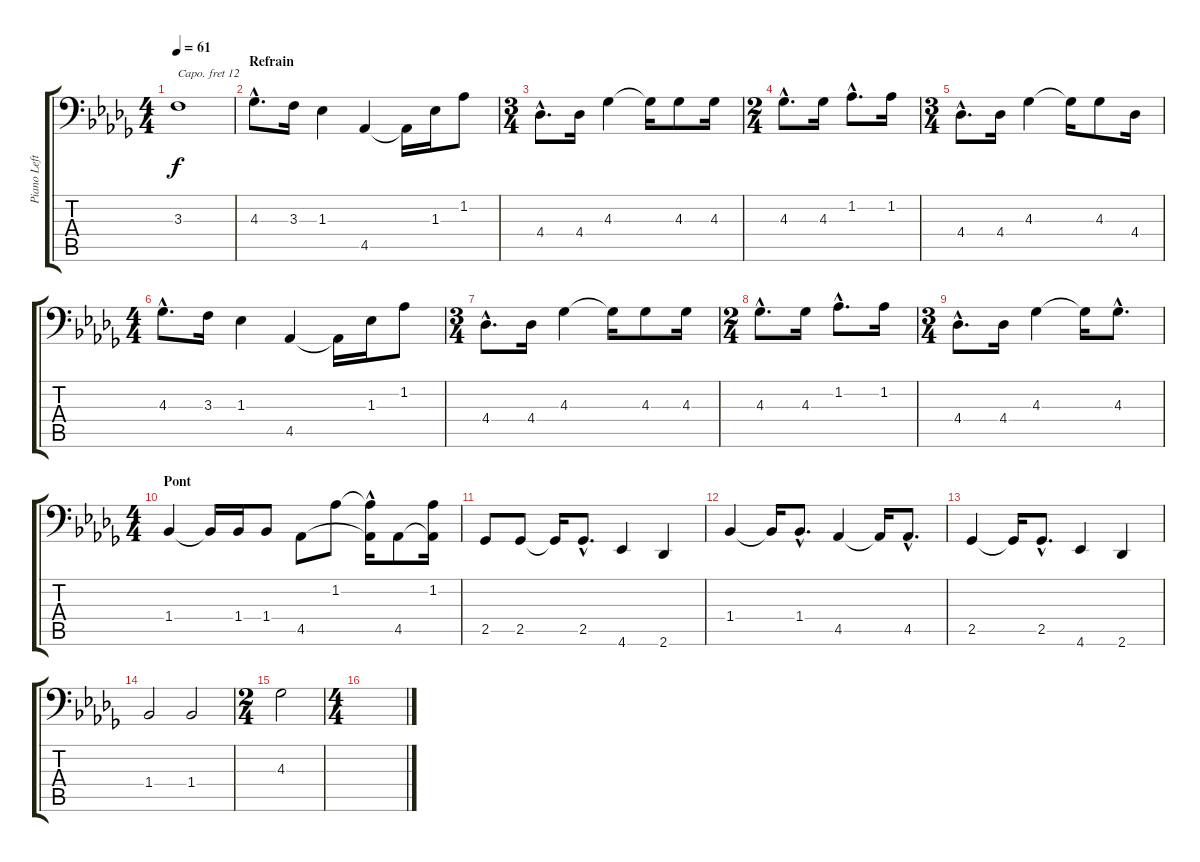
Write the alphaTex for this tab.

\track ("Piano Left Hand" "Piano Left") {instrument acousticgrandpiano}
\staff {score tabs}
\capo 12
\tuning (C3 G2 D2 A1 E1 B0) {hide}
\ts (4 4)
\tempo 61
\clef f4
\ks db
3.3.1{dy f} |
\section ("" "Refrain")
4.3{hac}.8{d} 3.3.16 1.3.4 4.5.4 4.5{t}.16 1.3.16 1.2.8 |
\ts (3 4)
4.4{hac}.8{d} 4.4.16 4.3.4 4.3{t}.16 4.3.8 4.3.16 |
\ts (2 4)
4.3{hac}.8{d} 4.3.16 1.2{hac}.8{d} 1.2.16 |
\ts (3 4)
4.4{hac}.8{d} 4.4.16 4.3.4 4.3{t}.16 4.3.8 4.4.16 |
\ts (4 4)
4.3{hac}.8{d} 3.3.16 1.3.4 4.5.4 4.5{t}.16 1.3.16 1.2.8 |
\ts (3 4)
4.4{hac}.8{d} 4.4.16 4.3.4 4.3{t}.16 4.3.8 4.3.16 |
\ts (2 4)
4.3{hac}.8{d} 4.3.16 1.2{hac}.8{d} 1.2.16 |
\ts (3 4)
4.4{hac}.8{d} 4.4.16 4.3.4 4.3{t}.16 4.3{hac}.8{d} |
\ts (4 4)
\section ("" "Pont")
1.4.4 1.4{t}.16 1.4.16 1.4.8 4.5.8 1.2.8 (1.2{hac t} 4.5{t}).16 4.5.8 (1.2 4.5{t}).16 |
2.5.8 2.5.8 2.5{t}.16 2.5{hac}.8{d} 4.6.4 2.6.4 |
1.4.4 1.4{t}.16 1.4{hac}.8{d} 4.5.4 4.5{t}.16 4.5{hac}.8{d} |
2.5.4 2.5{t}.16 2.5{hac}.8{d} 4.6.4 2.6.4 |
1.4.2 1.4.2 |
\ts (2 4)
4.3.2 |
\ts (4 4)
